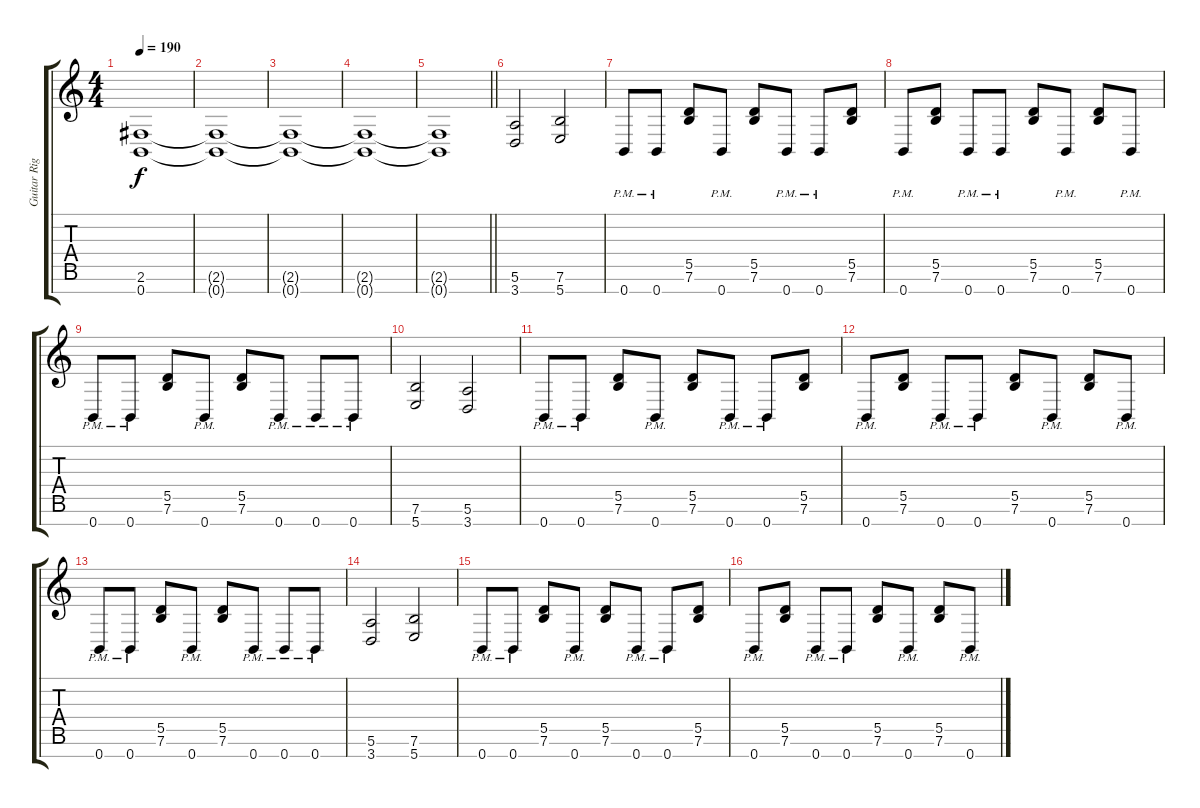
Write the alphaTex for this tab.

\track ("Guitar Right" "Guitar Rig") {instrument distortionguitar}
\staff {score tabs}
\tuning (E4 B3 G3 D3 A2 E2 B1) {hide}
\ts (4 4)
\tempo 190
\clef g2
\ks c
(2.6{t} 0.7{t}).1{dy f} |
(2.6{t} 0.7{t}).1 |
(2.6{t} 0.7{t}).1 |
(2.6{t} 0.7{t}).1 |
\barLineRight lightlight
(2.6{t} 0.7{t}).1 |
(5.6 3.7).2 (7.6 5.7).2 |
0.7{pm}.8 0.7{pm}.8 (5.5 7.6).8 0.7{pm}.8 (5.5 7.6).8 0.7{pm}.8 0.7{pm}.8 (5.5 7.6).8 |
0.7{pm}.8 (5.5 7.6).8 0.7{pm}.8 0.7{pm}.8 (5.5 7.6).8 0.7{pm}.8 (5.5 7.6).8 0.7{pm}.8 |
0.7{pm}.8 0.7{pm}.8 (5.5 7.6).8 0.7{pm}.8 (5.5 7.6).8 0.7{pm}.8 0.7{pm}.8 0.7{pm}.8 |
(7.6 5.7).2 (5.6 3.7).2 |
0.7{pm}.8 0.7{pm}.8 (5.5 7.6).8 0.7{pm}.8 (5.5 7.6).8 0.7{pm}.8 0.7{pm}.8 (5.5 7.6).8 |
0.7{pm}.8 (5.5 7.6).8 0.7{pm}.8 0.7{pm}.8 (5.5 7.6).8 0.7{pm}.8 (5.5 7.6).8 0.7{pm}.8 |
0.7{pm}.8 0.7{pm}.8 (5.5 7.6).8 0.7{pm}.8 (5.5 7.6).8 0.7{pm}.8 0.7{pm}.8 0.7{pm}.8 |
(5.6 3.7).2 (7.6 5.7).2 |
0.7{pm}.8 0.7{pm}.8 (5.5 7.6).8 0.7{pm}.8 (5.5 7.6).8 0.7{pm}.8 0.7{pm}.8 (5.5 7.6).8 |
0.7{pm}.8 (5.5 7.6).8 0.7{pm}.8 0.7{pm}.8 (5.5 7.6).8 0.7{pm}.8 (5.5 7.6).8 0.7{pm}.8
